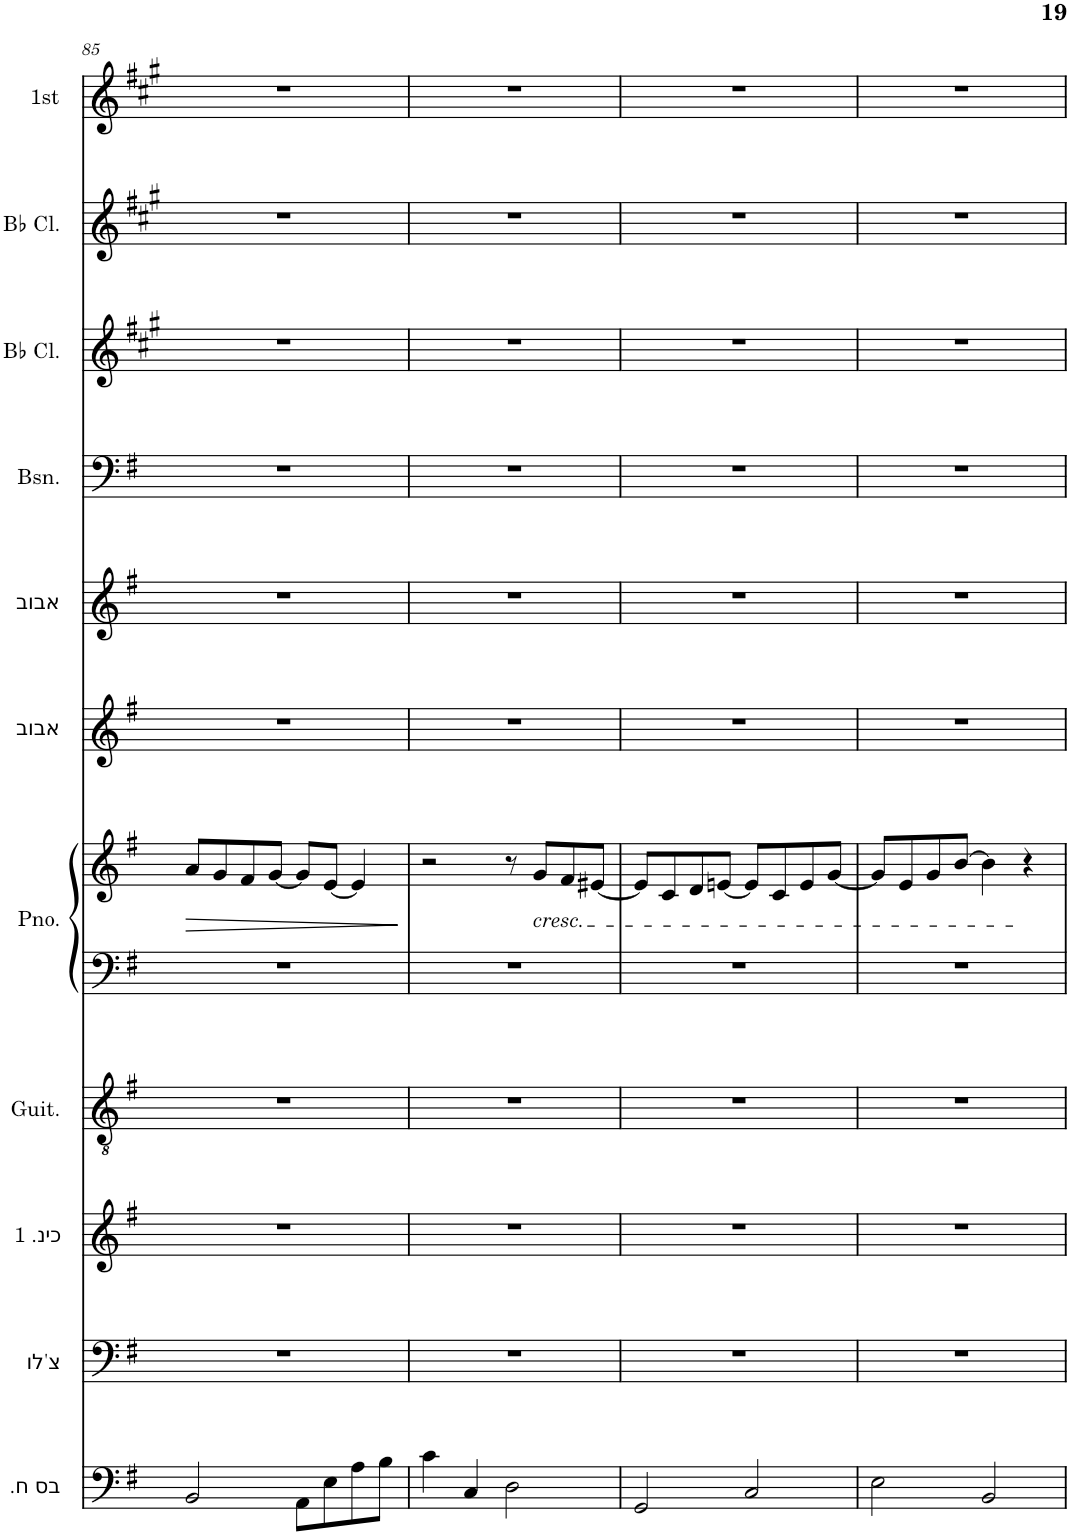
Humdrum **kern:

**kern	**kern	**kern	**kern	**kern	**kern	**dynam	**kern	**kern	**kern	**kern	**kern	**kern
*part11	*part10	*part9	*part8	*part7	*part7	*part7	*part6	*part5	*part4	*part3	*part2	*part1
*staff12	*staff11	*staff10	*staff9	*staff8	*staff7	*staff7/8	*staff6	*staff5	*staff4	*staff3	*staff2	*staff1
*I"בס חשמלית	*I"צ'לו	*I"כינור 1	*I"גיטרה קלאסית	*I"פסנתר	*	*	*I"אבוב	*I"אבוב	*I"באסון	*I"קלרינט בסי במול	*I"קלרינט בסי במול	*I"voice 1
!!LO:PB:g=z
*clefF4	*clefF4	*clefG2	*clefGv2	*clefF4	*clefG2	*	*clefG2	*clefG2	*clefF4	*clefG2	*clefG2	*clefG2
*Trd7c12	*	*	*	*	*	*	*	*	*	*Trd1c2	*Trd1c2	*Trd8c14
*k[f#]	*k[f#]	*k[f#]	*k[f#]	*k[f#]	*k[f#]	*	*k[f#]	*k[f#]	*k[f#]	*k[f#c#g#]	*k[f#c#g#]	*k[f#c#g#]
*M4/4	*M4/4	*M4/4	*M4/4	*M4/4	*M4/4	*	*M4/4	*M4/4	*M4/4	*M4/4	*M4/4	*M4/4
=85	=85	=85	=85	=85	=85	=85	=85	=85	=85	=85	=85	=85
!	!	!	!	!	!	!LO:HP:b	!	!	!	!	!	!
2BB/	1r	1r	1r	1r	8a/L	>	1r	1r	1r	1r	1r	1r
.	.	.	.	.	8g/	.	.	.	.	.	.	.
.	.	.	.	.	8f#/	.	.	.	.	.	.	.
.	.	.	.	.	[8g/J	.	.	.	.	.	.	.
8AA\L	.	.	.	.	8g/L]	.	.	.	.	.	.	.
8E\	.	.	.	.	[8e/J	.	.	.	.	.	.	.
8A\	.	.	.	.	4e/]	.	.	.	.	.	.	.
8B\J	.	.	.	.	.	.	.	.	.	.	.	.
.	.	.	.	.	.	]	.	.	.	.	.	.
=86	=86	=86	=86	=86	=86	=86	=86	=86	=86	=86	=86	=86
4c\	1r	1r	1r	1r	2r	.	1r	1r	1r	1r	1r	1r
4C/	.	.	.	.	.	.	.	.	.	.	.	.
2D\	.	.	.	.	8r	.	.	.	.	.	.	.
!	!	!	!	!	!LO:TX:b:i:t=cresc.	!	!	!	!	!	!	!
.	.	.	.	.	8g/L	.	.	.	.	.	.	.
.	.	.	.	.	8f#/	.	.	.	.	.	.	.
.	.	.	.	.	[8e#X/J	.	.	.	.	.	.	.
=87	=87	=87	=87	=87	=87	=87	=87	=87	=87	=87	=87	=87
2GG/	1r	1r	1r	1r	8e#/L]	.	1r	1r	1r	1r	1r	1r
.	.	.	.	.	8c/	.	.	.	.	.	.	.
.	.	.	.	.	8d/	.	.	.	.	.	.	.
.	.	.	.	.	[8en/J	.	.	.	.	.	.	.
2C/	.	.	.	.	8e/L]	.	.	.	.	.	.	.
.	.	.	.	.	8c/	.	.	.	.	.	.	.
.	.	.	.	.	8e/	.	.	.	.	.	.	.
.	.	.	.	.	[8g/J	.	.	.	.	.	.	.
=88	=88	=88	=88	=88	=88	=88	=88	=88	=88	=88	=88	=88
2E\	1r	1r	1r	1r	8g/L]	.	1r	1r	1r	1r	1r	1r
.	.	.	.	.	8e/	.	.	.	.	.	.	.
.	.	.	.	.	8g/	.	.	.	.	.	.	.
.	.	.	.	.	[8b/J	.	.	.	.	.	.	.
2BB/	.	.	.	.	4b\]	.	.	.	.	.	.	.
.	.	.	.	.	4r	.	.	.	.	.	.	.
=	=	=	=	=	=	=	=	=	=	=	=	=
*-	*-	*-	*-	*-	*-	*-	*-	*-	*-	*-	*-	*-
